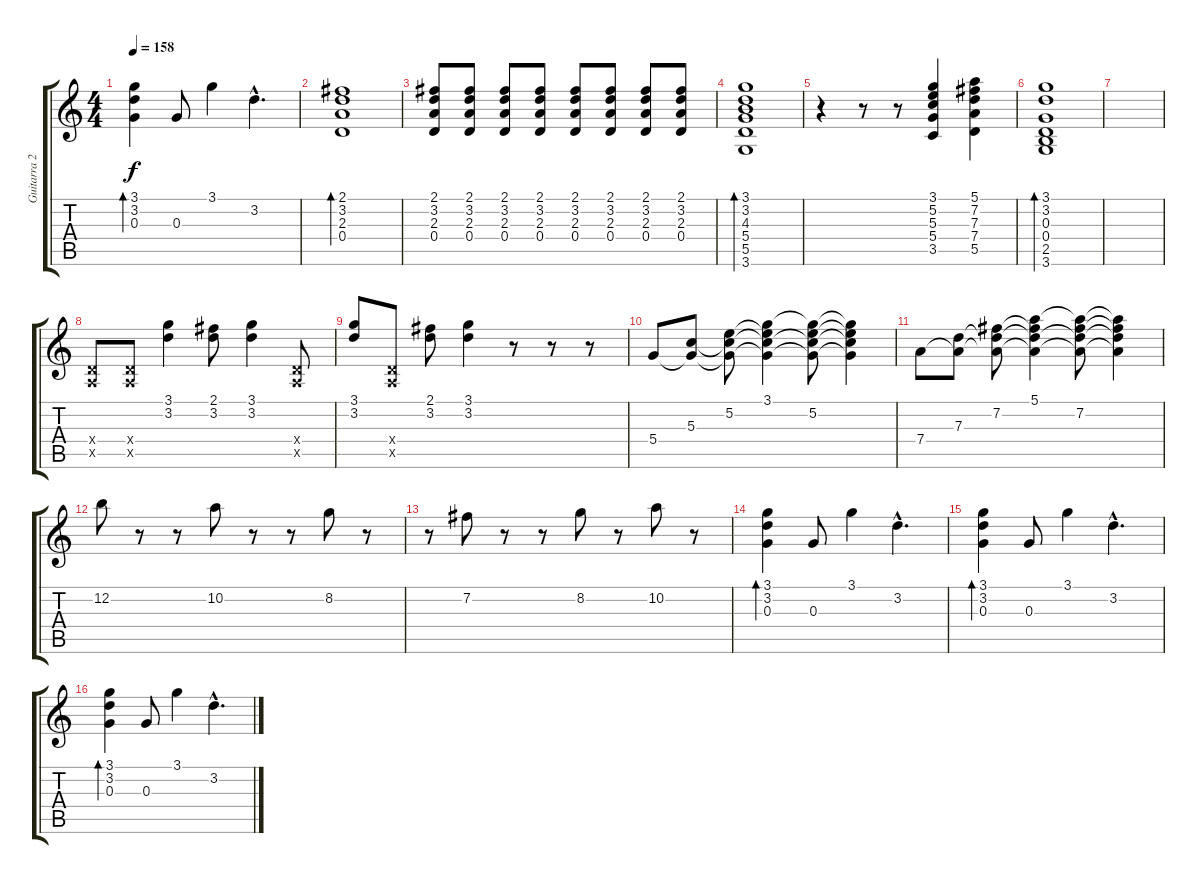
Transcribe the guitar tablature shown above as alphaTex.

\track ("Guitarra 2" "Guitarra 2") {instrument electricguitarmuted}
\staff {score tabs}
\tuning (E4 B3 G3 D3 A2 E2) {hide}
\ts (4 4)
\tempo 158
\clef g2
\ks c
(3.1 3.2 0.3).4{bd 240 dy f} 0.3.8 3.1.4 3.2{hac}.4{d} |
(2.1 3.2 2.3 0.4).1{bd 480} |
(2.1 3.2 2.3 0.4).8 (2.1 3.2 2.3 0.4).8 (2.1 3.2 2.3 0.4).8 (2.1 3.2 2.3 0.4).8 (2.1 3.2 2.3 0.4).8 (2.1 3.2 2.3 0.4).8 (2.1 3.2 2.3 0.4).8 (2.1 3.2 2.3 0.4).8 |
(3.1 3.2 4.3 5.4 5.5 3.6).1{bd 240 instrument electricguitarclean} |
r.4 r.8 r.8 (3.1 5.2 5.3 5.4 3.5).4 (5.1 7.2 7.3 7.4 5.5).4 |
(3.1 3.2 0.3 0.4 2.5 3.6).1{bd 240 instrument electricguitarclean} |
|
(0.4{x} 0.5{x}).8 (0.4{x} 0.5{x}).8 (3.1 3.2).4 (2.1 3.2).8 (3.1 3.2).4 (0.4{x} 0.5{x}).8 |
(3.1 3.2).8 (0.4{x} 0.5{x}).8 (2.1 3.2).8 (3.1 3.2).4 r.8 r.8 r.8 |
5.4.8 (5.3 5.4{t}).8 (5.2 5.3{t} 5.4{t}).8 (3.1 5.2{t} 5.3{t} 5.4{t}).4 (3.1{t} 5.2 5.3{t} 5.4{t}).8 (3.1{t} 5.2{t} 5.3{t} 5.4{t}).4 |
7.4.8 (7.3 7.4{t}).8 (7.2 7.3{t} 7.4{t}).8 (5.1 7.2{t} 7.3{t} 7.4{t}).4 (5.1{t} 7.2 7.3{t} 7.4{t}).8 (5.1{t} 7.2{t} 7.3{t} 7.4{t}).4 |
12.2.8 r.8 r.8 10.2.8 r.8 r.8 8.2.8 r.8 |
r.8 7.2.8 r.8 r.8 8.2.8 r.8 10.2.8 r.8 |
(3.1 3.2 0.3).4{bd 240} 0.3.8 3.1.4 3.2{hac}.4{d} |
(3.1 3.2 0.3).4{bd 240} 0.3.8 3.1.4 3.2{hac}.4{d} |
(3.1 3.2 0.3).4{bd 240} 0.3.8 3.1.4 3.2{hac}.4{d}
